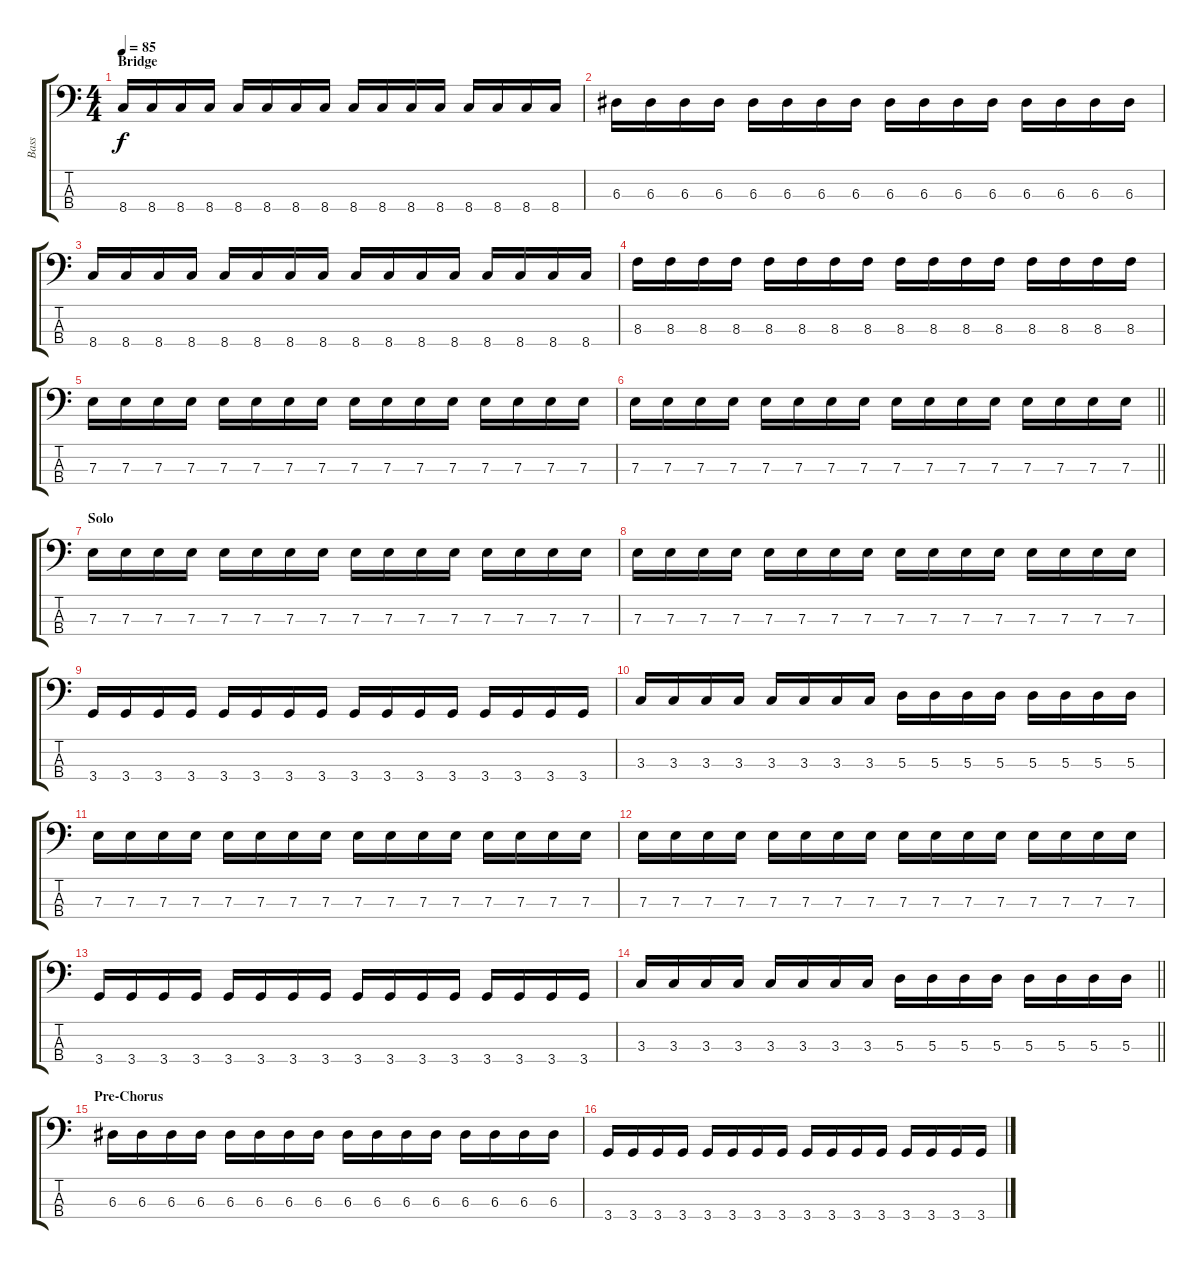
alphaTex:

\track ("Bass" "Bass") {instrument electricbassfinger}
\staff {score tabs}
\tuning (G2 D2 A1 E1) {hide}
\ts (4 4)
\section ("" "Bridge")
\tempo 85
\clef f4
\ks c
8.4.16{dy f} 8.4.16 8.4.16 8.4.16 8.4.16 8.4.16 8.4.16 8.4.16 8.4.16 8.4.16 8.4.16 8.4.16 8.4.16 8.4.16 8.4.16 8.4.16 |
6.3.16 6.3.16 6.3.16 6.3.16 6.3.16 6.3.16 6.3.16 6.3.16 6.3.16 6.3.16 6.3.16 6.3.16 6.3.16 6.3.16 6.3.16 6.3.16 |
8.4.16 8.4.16 8.4.16 8.4.16 8.4.16 8.4.16 8.4.16 8.4.16 8.4.16 8.4.16 8.4.16 8.4.16 8.4.16 8.4.16 8.4.16 8.4.16 |
8.3.16 8.3.16 8.3.16 8.3.16 8.3.16 8.3.16 8.3.16 8.3.16 8.3.16 8.3.16 8.3.16 8.3.16 8.3.16 8.3.16 8.3.16 8.3.16 |
7.3.16 7.3.16 7.3.16 7.3.16 7.3.16 7.3.16 7.3.16 7.3.16 7.3.16 7.3.16 7.3.16 7.3.16 7.3.16 7.3.16 7.3.16 7.3.16 |
\barLineRight lightlight
7.3.16 7.3.16 7.3.16 7.3.16 7.3.16 7.3.16 7.3.16 7.3.16 7.3.16 7.3.16 7.3.16 7.3.16 7.3.16 7.3.16 7.3.16 7.3.16 |
\section ("" "Solo")
7.3.16 7.3.16 7.3.16 7.3.16 7.3.16 7.3.16 7.3.16 7.3.16 7.3.16 7.3.16 7.3.16 7.3.16 7.3.16 7.3.16 7.3.16 7.3.16 |
7.3.16 7.3.16 7.3.16 7.3.16 7.3.16 7.3.16 7.3.16 7.3.16 7.3.16 7.3.16 7.3.16 7.3.16 7.3.16 7.3.16 7.3.16 7.3.16 |
3.4.16 3.4.16 3.4.16 3.4.16 3.4.16 3.4.16 3.4.16 3.4.16 3.4.16 3.4.16 3.4.16 3.4.16 3.4.16 3.4.16 3.4.16 3.4.16 |
3.3.16 3.3.16 3.3.16 3.3.16 3.3.16 3.3.16 3.3.16 3.3.16 5.3.16 5.3.16 5.3.16 5.3.16 5.3.16 5.3.16 5.3.16 5.3.16 |
7.3.16 7.3.16 7.3.16 7.3.16 7.3.16 7.3.16 7.3.16 7.3.16 7.3.16 7.3.16 7.3.16 7.3.16 7.3.16 7.3.16 7.3.16 7.3.16 |
7.3.16 7.3.16 7.3.16 7.3.16 7.3.16 7.3.16 7.3.16 7.3.16 7.3.16 7.3.16 7.3.16 7.3.16 7.3.16 7.3.16 7.3.16 7.3.16 |
3.4.16 3.4.16 3.4.16 3.4.16 3.4.16 3.4.16 3.4.16 3.4.16 3.4.16 3.4.16 3.4.16 3.4.16 3.4.16 3.4.16 3.4.16 3.4.16 |
\barLineRight lightlight
3.3.16 3.3.16 3.3.16 3.3.16 3.3.16 3.3.16 3.3.16 3.3.16 5.3.16 5.3.16 5.3.16 5.3.16 5.3.16 5.3.16 5.3.16 5.3.16 |
\section ("" "Pre-Chorus")
6.3.16 6.3.16 6.3.16 6.3.16 6.3.16 6.3.16 6.3.16 6.3.16 6.3.16 6.3.16 6.3.16 6.3.16 6.3.16 6.3.16 6.3.16 6.3.16 |
3.4.16 3.4.16 3.4.16 3.4.16 3.4.16 3.4.16 3.4.16 3.4.16 3.4.16 3.4.16 3.4.16 3.4.16 3.4.16 3.4.16 3.4.16 3.4.16
